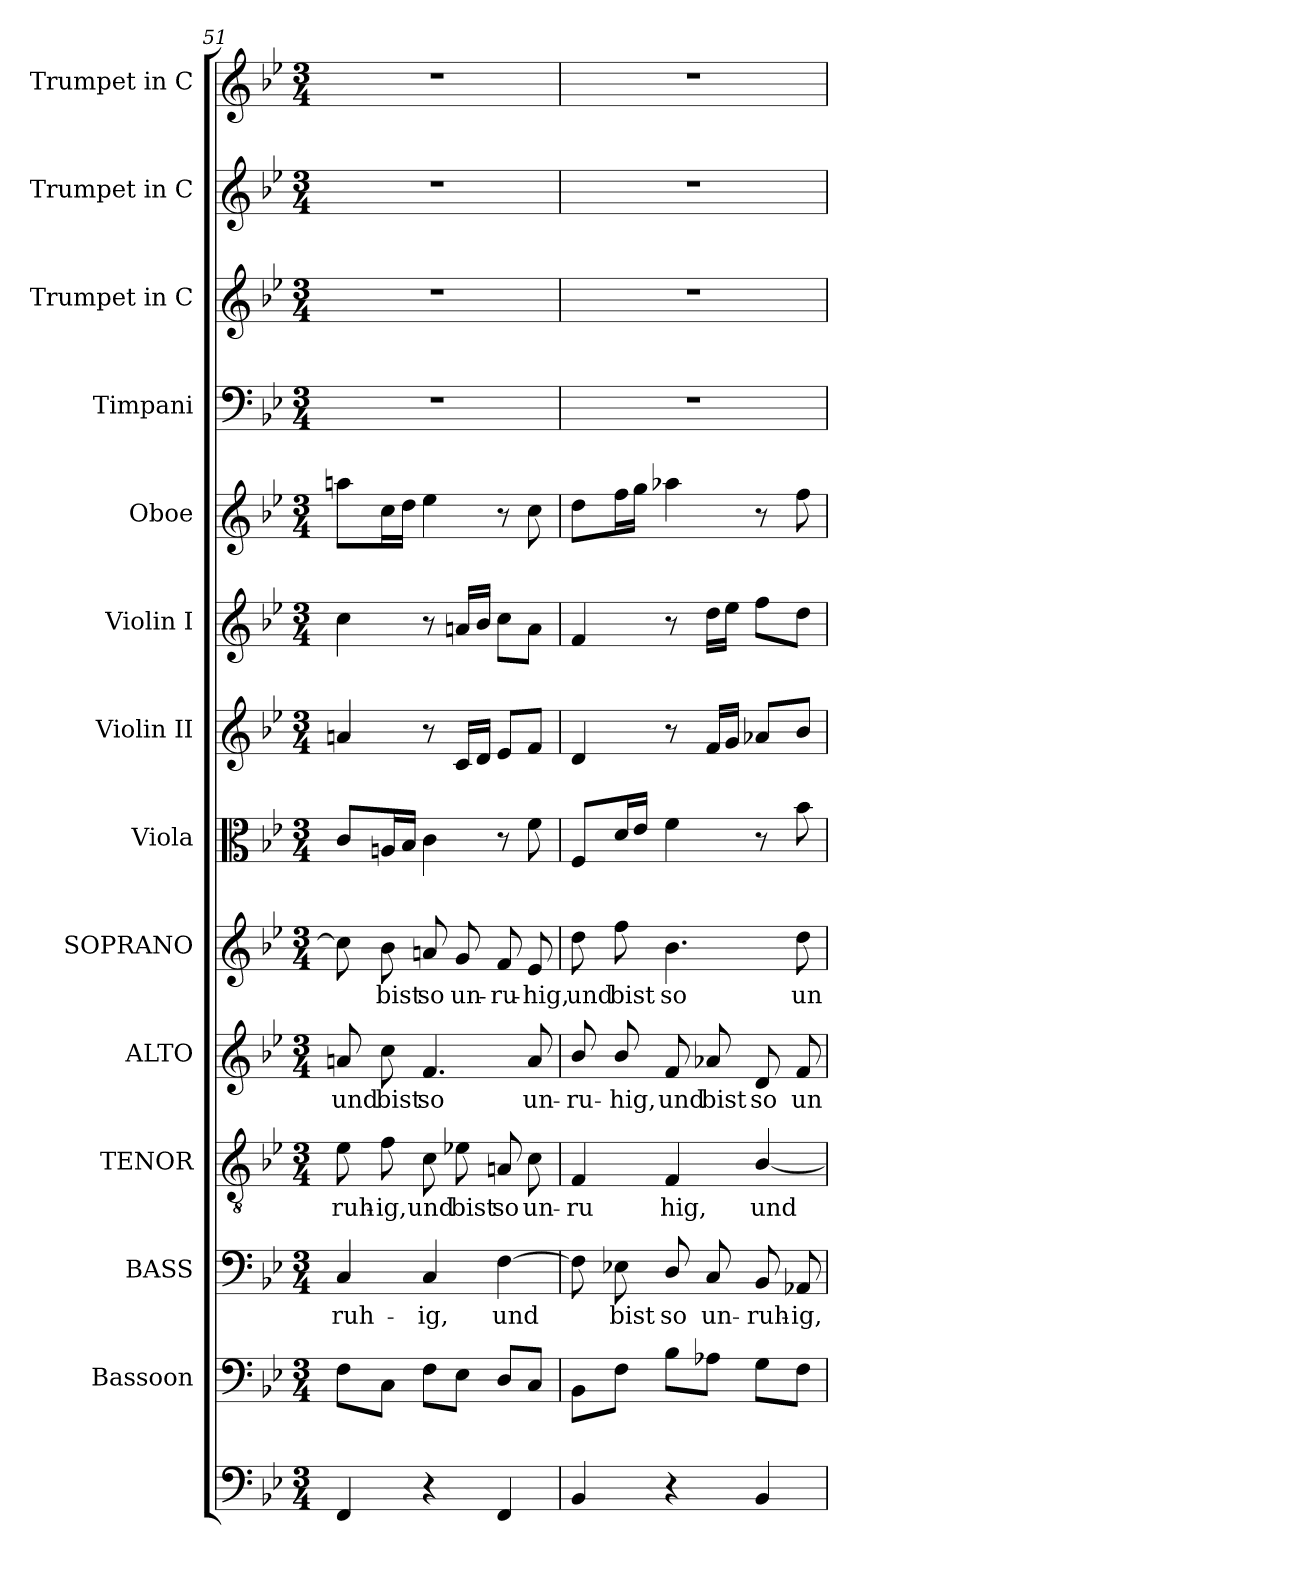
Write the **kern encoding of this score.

**kern	**kern	**kern	**text	**kern	**text	**kern	**text	**kern	**text	**kern	**kern	**kern	**kern	**kern	**kern	**kern	**kern
*part14	*part13	*part12	*part12	*part11	*part11	*part10	*part10	*part9	*part9	*part8	*part7	*part6	*part5	*part4	*part3	*part2	*part1
*staff14	*staff13	*staff12	*staff12	*staff11	*staff11	*staff10	*staff10	*staff9	*staff9	*staff8	*staff7	*staff6	*staff5	*staff4	*staff3	*staff2	*staff1
*	*I"Bassoon	*I"BASS	*	*I"TENOR	*	*I"ALTO	*	*I"SOPRANO	*	*I"Viola	*I"Violin II	*I"Violin I	*I"Oboe	*I"Timpani	*I"Trumpet in C	*I"Trumpet in C	*I"Trumpet in C
*	*	*	*	*	*	*I'Alto	*	*I'Soprano	*	*I'Viola	*I'Violin II	*I'Violin I	*I'Oboe	*I'Timp.	*	*	*
*clefF4	*clefF4	*clefF4	*	*clefGv2	*	*clefG2	*	*clefG2	*	*clefC3	*clefG2	*clefG2	*clefG2	*clefF4	*clefG2	*clefG2	*clefG2
*	*	*	*	*ITrd7c12	*	*	*	*	*	*	*	*	*	*	*	*	*
*k[b-e-]	*k[b-e-]	*k[b-e-]	*	*k[b-e-]	*	*k[b-e-]	*	*k[b-e-]	*	*k[b-e-]	*k[b-e-]	*k[b-e-]	*k[b-e-]	*k[b-e-]	*k[b-e-]	*k[b-e-]	*k[b-e-]
*B-:	*B-:	*B-:	*	*B-:	*	*B-:	*	*B-:	*	*B-:	*B-:	*B-:	*B-:	*B-:	*B-:	*B-:	*B-:
*M3/4	*M3/4	*M3/4	*	*M3/4	*	*M3/4	*	*M3/4	*	*M3/4	*M3/4	*M3/4	*M3/4	*M3/4	*M3/4	*M3/4	*M3/4
=51	=51	=51	=51	=51	=51	=51	=51	=51	=51	=51	=51	=51	=51	=51	=51	=51	=51
!	!	!	!LO:LY:b:color=#000000	!	!	!	!	!	!	!	!	!	!	!	!	!	!
!	!	!	!	!	!LO:LY:b:color=#000000	!	!	!	!	!	!	!	!	!	!	!	!
!	!	!	!	!	!	!	!LO:LY:b:color=#000000	!	!	!	!	!	!	!LO:N:vis=1	!LO:N:vis=1	!LO:N:vis=1	!LO:N:vis=1
4FFi/	8Fi\L	4Ci/	-ruh-	8E-i\	-ruh-	8ani/	und	8cci\]	.	8ci/L	4ani/	4cci\	8aani\L	2.r	2.r	2.r	2.r
!	!	!	!	!	!LO:LY:b:color=#000000	!	!	!	!	!	!	!	!	!	!	!	!
!	!	!	!	!	!	!	!LO:LY:b:color=#000000	!	!	!	!	!	!	!	!	!	!
!	!	!	!	!	!	!	!	!	!LO:LY:b:color=#000000	!	!	!	!	!	!	!	!
.	8Ci\J	.	.	8Fi\	-ig,	8cci\	bist	8b-i\	bist	16Ani/L	.	.	16cci\L	.	.	.	.
.	.	.	.	.	.	.	.	.	.	16B-i/JJ	.	.	16ddi\JJ	.	.	.	.
!	!	!	!LO:LY:b:color=#000000	!	!	!	!	!	!	!	!	!	!	!	!	!	!
!	!	!	!	!	!LO:LY:b:color=#000000	!	!	!	!	!	!	!	!	!	!	!	!
!	!	!	!	!	!	!	!LO:LY:b:color=#000000	!	!	!	!	!	!	!	!	!	!
!	!	!	!	!	!	!	!	!	!LO:LY:b:color=#000000	!	!	!	!	!	!	!	!
4r	8Fi\L	4Ci/	-ig,	8Ci\	und	4.fi/	so	8ani/	so	4ci\	8r	8r	4ee-i\	.	.	.	.
!	!	!	!	!	!LO:LY:b:color=#000000	!	!	!	!	!	!	!	!	!	!	!	!
!	!	!	!	!	!	!	!	!	!LO:LY:b:color=#000000	!	!	!	!	!	!	!	!
.	8E-i\J	.	.	8E-Xi\	bist	.	.	8gi/	un-	.	16ci/LL	16ani/LL	.	.	.	.	.
.	.	.	.	.	.	.	.	.	.	.	16di/JJ	16b-i/JJ	.	.	.	.	.
!	!	!	!LO:LY:b:color=#000000	!	!	!	!	!	!	!	!	!	!	!	!	!	!
!	!	!	!	!	!LO:LY:b:color=#000000	!	!	!	!	!	!	!	!	!	!	!	!
!	!	!	!	!	!	!	!	!	!LO:LY:b:color=#000000	!	!	!	!	!	!	!	!
4FFi/	8Di/L	[4Fi\	und	8AAni/	so	.	.	8fi/	-ru-	8r	8e-i/L	8cci\L	8r	.	.	.	.
!	!	!	!	!	!LO:LY:b:color=#000000	!	!	!	!	!	!	!	!	!	!	!	!
!	!	!	!	!	!	!	!LO:LY:b:color=#000000	!	!	!	!	!	!	!	!	!	!
!	!	!	!	!	!	!	!	!	!LO:LY:b:color=#000000	!	!	!	!	!	!	!	!
.	8Ci/J	.	.	8Ci\	un-	8ai/	un-	8e-i/	-hig,	8fi\	8fi/J	8ai\J	8cci\	.	.	.	.
=52	=52	=52	=52	=52	=52	=52	=52	=52	=52	=52	=52	=52	=52	=52	=52	=52	=52
!	!	!	!	!	!LO:LY:b:color=#000000	!	!	!	!	!	!	!	!	!	!	!	!
!	!	!	!	!	!	!	!LO:LY:b:color=#000000	!	!	!	!	!	!	!	!	!	!
!	!	!	!	!	!	!	!	!	!LO:LY:b:color=#000000	!	!	!	!	!LO:N:vis=1	!LO:N:vis=1	!LO:N:vis=1	!LO:N:vis=1
4BB-i/	8BB-i\L	8Fi\]	.	4FFi/	-ru	8b-i/	-ru-	8ddi\	und	8Fi/L	4di/	4fi/	8ddi\L	2.r	2.r	2.r	2.r
!	!	!	!LO:LY:b:color=#000000	!	!	!	!	!	!	!	!	!	!	!	!	!	!
!	!	!	!	!	!	!	!LO:LY:b:color=#000000	!	!	!	!	!	!	!	!	!	!
!	!	!	!	!	!	!	!	!	!LO:LY:b:color=#000000	!	!	!	!	!	!	!	!
.	8Fi\J	8E-Xi\	bist	.	.	8b-i/	-hig,	8ffi\	bist	16di/L	.	.	16ffi\L	.	.	.	.
.	.	.	.	.	.	.	.	.	.	16e-i/JJ	.	.	16ggi\JJ	.	.	.	.
!	!	!	!LO:LY:b:color=#000000	!	!	!	!	!	!	!	!	!	!	!	!	!	!
!	!	!	!	!	!LO:LY:b:color=#000000	!	!	!	!	!	!	!	!	!	!	!	!
!	!	!	!	!	!	!	!LO:LY:b:color=#000000	!	!	!	!	!	!	!	!	!	!
!	!	!	!	!	!	!	!	!	!LO:LY:b:color=#000000	!	!	!	!	!	!	!	!
4r	8B-i\L	8Di/	so	4FFi/	hig,	8fi/	und	4.b-i\	so	4fi\	8r	8r	4aa-Xi\	.	.	.	.
!	!	!	!LO:LY:b:color=#000000	!	!	!	!	!	!	!	!	!	!	!	!	!	!
!	!	!	!	!	!	!	!LO:LY:b:color=#000000	!	!	!	!	!	!	!	!	!	!
.	8A-Xi\J	8Ci/	un-	.	.	8a-Xi/	bist	.	.	.	16fi/LL	16ddi\LL	.	.	.	.	.
.	.	.	.	.	.	.	.	.	.	.	16gi/JJ	16ee-i\JJ	.	.	.	.	.
!	!	!	!LO:LY:b:color=#000000	!	!	!	!	!	!	!	!	!	!	!	!	!	!
!	!	!	!	!	!LO:LY:b:color=#000000	!	!	!	!	!	!	!	!	!	!	!	!
!	!	!	!	!	!	!	!LO:LY:b:color=#000000	!	!	!	!	!	!	!	!	!	!
4BB-i/	8Gi\L	8BB-i/	-ruh-	[4BB-i/	und	8di/	so	.	.	8r	8a-Xi/L	8ffi\L	8r	.	.	.	.
!	!	!	!LO:LY:b:color=#000000	!	!	!	!	!	!	!	!	!	!	!	!	!	!
!	!	!	!	!	!	!	!LO:LY:b:color=#000000	!	!	!	!	!	!	!	!	!	!
!	!	!	!	!	!	!	!	!	!LO:LY:b:color=#000000	!	!	!	!	!	!	!	!
.	8Fi\J	8AA-Xi/	-ig,	.	.	8fi/	un-	8ddi\	un-	8b-i\	8b-i/J	8ddi\J	8ffi\	.	.	.	.
=	=	=	=	=	=	=	=	=	=	=	=	=	=	=	=	=	=
*-	*-	*-	*-	*-	*-	*-	*-	*-	*-	*-	*-	*-	*-	*-	*-	*-	*-
